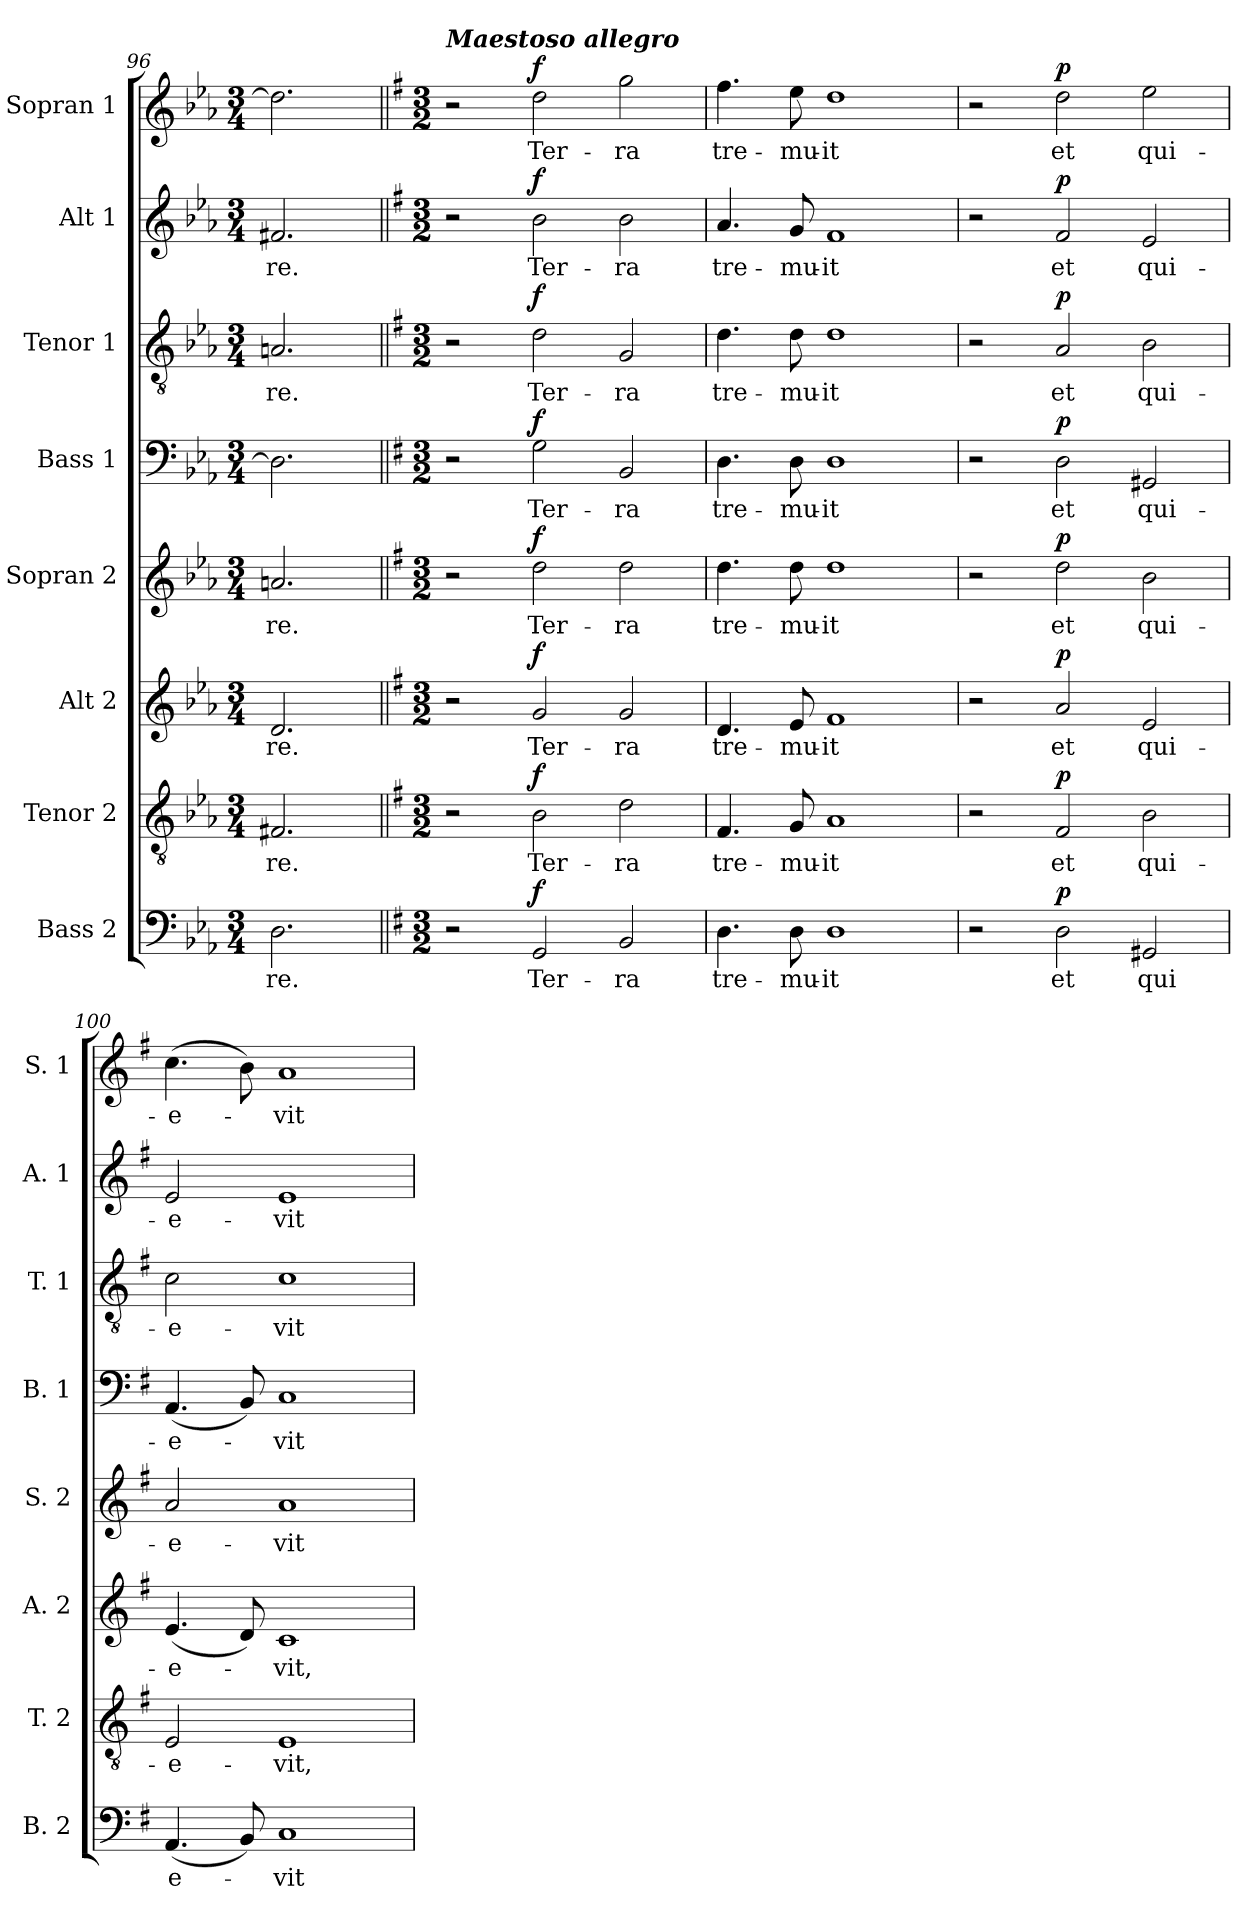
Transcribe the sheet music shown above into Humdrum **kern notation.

**kern	**text	**dynam	**kern	**text	**dynam	**kern	**text	**dynam	**kern	**text	**dynam	**kern	**text	**dynam	**kern	**text	**dynam	**kern	**text	**dynam	**kern	**text	**dynam
*part8	*part8	*part8	*part7	*part7	*part7	*part6	*part6	*part6	*part5	*part5	*part5	*part4	*part4	*part4	*part3	*part3	*part3	*part2	*part2	*part2	*part1	*part1	*part1
*staff8	*staff8	*staff8	*staff7	*staff7	*staff7	*staff6	*staff6	*staff6	*staff5	*staff5	*staff5	*staff4	*staff4	*staff4	*staff3	*staff3	*staff3	*staff2	*staff2	*staff2	*staff1	*staff1	*staff1
*I"Bass 2	*	*	*I"Tenor 2	*	*	*I"Alt 2	*	*	*I"Sopran 2	*	*	*I"Bass 1	*	*	*I"Tenor 1	*	*	*I"Alt 1	*	*	*I"Sopran 1	*	*
*I'B. 2	*	*	*I'T. 2	*	*	*I'A. 2	*	*	*I'S. 2	*	*	*I'B. 1	*	*	*I'T. 1	*	*	*I'A. 1	*	*	*I'S. 1	*	*
*clefF4	*	*	*clefGv2	*	*	*clefG2	*	*	*clefG2	*	*	*clefF4	*	*	*clefGv2	*	*	*clefG2	*	*	*clefG2	*	*
*k[b-e-a-]	*	*	*k[b-e-a-]	*	*	*k[b-e-a-]	*	*	*k[b-e-a-]	*	*	*k[b-e-a-]	*	*	*k[b-e-a-]	*	*	*k[b-e-a-]	*	*	*k[b-e-a-]	*	*
*E-:	*	*	*E-:	*	*	*E-:	*	*	*E-:	*	*	*E-:	*	*	*E-:	*	*	*E-:	*	*	*E-:	*	*
*M3/4	*	*	*M3/4	*	*	*M3/4	*	*	*M3/4	*	*	*M3/4	*	*	*M3/4	*	*	*M3/4	*	*	*M3/4	*	*
=96	=96	=96	=96	=96	=96	=96	=96	=96	=96	=96	=96	=96	=96	=96	=96	=96	=96	=96	=96	=96	=96	=96	=96
!	!LO:LY:b	!	!	!LO:LY:b	!	!	!LO:LY:b	!	!	!LO:LY:b	!	!	!	!	!	!LO:LY:b	!	!	!LO:LY:b	!	!	!	!
2.D\	-re.	.	2.F#X/	-re.	.	2.d/	-re.	.	2.an/	-re.	.	2.D\]	.	.	2.An/	-re.	.	2.f#X/	-re.	.	2.dd\]	.	.
!!LO:PB:g=z
=97||	=97||	=97||	=97||	=97||	=97||	=97||	=97||	=97||	=97||	=97||	=97||	=97||	=97||	=97||	=97||	=97||	=97||	=97||	=97||	=97||	=97||	=97||	=97||
*k[f#]	*	*	*k[f#]	*	*	*k[f#]	*	*	*k[f#]	*	*	*k[f#]	*	*	*k[f#]	*	*	*k[f#]	*	*	*k[f#]	*	*
*G:	*	*	*G:	*	*	*G:	*	*	*G:	*	*	*G:	*	*	*G:	*	*	*G:	*	*	*G:	*	*
*M3/2	*	*	*M3/2	*	*	*M3/2	*	*	*M3/2	*	*	*M3/2	*	*	*M3/2	*	*	*M3/2	*	*	*M3/2	*	*
!	!	!	!	!	!	!	!	!	!	!	!	!	!	!	!	!	!	!	!	!	!LO:TX:a:Bi:t=Maestoso allegro	!	!
2r	.	.	2r	.	.	2r	.	.	2r	.	.	2r	.	.	2r	.	.	2r	.	.	2r	.	.
!	!LO:LY:b	!LO:DY:a	!	!LO:LY:b	!LO:DY:a	!	!LO:LY:b	!LO:DY:a	!	!LO:LY:b	!LO:DY:a	!	!LO:LY:b	!LO:DY:a	!	!LO:LY:b	!LO:DY:a	!	!LO:LY:b	!LO:DY:a	!	!LO:LY:b	!LO:DY:a
2GG/	Ter-	f	2B\	Ter-	f	2g/	Ter-	f	2dd\	Ter-	f	2G\	Ter-	f	2d\	Ter-	f	2b\	Ter-	f	2dd\	Ter-	f
!	!LO:LY:b	!	!	!LO:LY:b	!	!	!LO:LY:b	!	!	!LO:LY:b	!	!	!LO:LY:b	!	!	!LO:LY:b	!	!	!LO:LY:b	!	!	!LO:LY:b	!
2BB/	-ra	.	2d\	-ra	.	2g/	-ra	.	2dd\	-ra	.	2BB/	-ra	.	2G/	-ra	.	2b\	-ra	.	2gg\	-ra	.
=98	=98	=98	=98	=98	=98	=98	=98	=98	=98	=98	=98	=98	=98	=98	=98	=98	=98	=98	=98	=98	=98	=98	=98
!	!LO:LY:b	!	!	!LO:LY:b	!	!	!LO:LY:b	!	!	!LO:LY:b	!	!	!LO:LY:b	!	!	!LO:LY:b	!	!	!LO:LY:b	!	!	!LO:LY:b	!
4.D\	tre-	.	4.F#/	tre-	.	4.d/	tre-	.	4.dd\	tre-	.	4.D\	tre-	.	4.d\	tre-	.	4.a/	tre-	.	4.ff#\	tre-	.
!	!LO:LY:b	!	!	!LO:LY:b	!	!	!LO:LY:b	!	!	!LO:LY:b	!	!	!LO:LY:b	!	!	!LO:LY:b	!	!	!LO:LY:b	!	!	!LO:LY:b	!
8D\	-mu-	.	8G/	-mu-	.	8e/	-mu-	.	8dd\	-mu-	.	8D\	-mu-	.	8d\	-mu-	.	8g/	-mu-	.	8ee\	-mu-	.
!	!LO:LY:b	!	!	!LO:LY:b	!	!	!LO:LY:b	!	!	!LO:LY:b	!	!	!LO:LY:b	!	!	!LO:LY:b	!	!	!LO:LY:b	!	!	!LO:LY:b	!
1D	-it	.	1A	-it	.	1f#	-it	.	1dd	-it	.	1D	-it	.	1d	-it	.	1f#	-it	.	1dd	-it	.
=99	=99	=99	=99	=99	=99	=99	=99	=99	=99	=99	=99	=99	=99	=99	=99	=99	=99	=99	=99	=99	=99	=99	=99
2r	.	.	2r	.	.	2r	.	.	2r	.	.	2r	.	.	2r	.	.	2r	.	.	2r	.	.
!	!LO:LY:b	!LO:DY:a	!	!LO:LY:b	!LO:DY:a	!	!LO:LY:b	!LO:DY:a	!	!LO:LY:b	!LO:DY:a	!	!LO:LY:b	!LO:DY:a	!	!LO:LY:b	!LO:DY:a	!	!LO:LY:b	!LO:DY:a	!	!LO:LY:b	!LO:DY:a
2D\	et	p	2F#/	et	p	2a/	et	p	2dd\	et	p	2D\	et	p	2A/	et	p	2f#/	et	p	2dd\	et	p
!	!LO:LY:b	!	!	!LO:LY:b	!	!	!LO:LY:b	!	!	!LO:LY:b	!	!	!LO:LY:b	!	!	!LO:LY:b	!	!	!LO:LY:b	!	!	!LO:LY:b	!
2GG#X/	qui	.	2B\	qui-	.	2e/	qui-	.	2b\	qui-	.	2GG#X/	qui-	.	2B\	qui-	.	2e/	qui-	.	2ee\	qui-	.
=100	=100	=100	=100	=100	=100	=100	=100	=100	=100	=100	=100	=100	=100	=100	=100	=100	=100	=100	=100	=100	=100	=100	=100
!	!LO:LY:b	!	!	!LO:LY:b	!	!	!LO:LY:b	!	!	!LO:LY:b	!	!	!LO:LY:b	!	!	!LO:LY:b	!	!	!LO:LY:b	!	!	!LO:LY:b	!
(<4.AA/	e-	.	2E/	-e-	.	(<4.e/	-e-	.	2a/	-e-	.	(<4.AA/	-e-	.	2c\	-e-	.	2e/	-e-	.	(>4.cc\	-e-	.
8BB/)	.	.	.	.	.	8d/)	.	.	.	.	.	8BB/)	.	.	.	.	.	.	.	.	8b\)	.	.
!	!LO:LY:b	!	!	!LO:LY:b	!	!	!LO:LY:b	!	!	!LO:LY:b	!	!	!LO:LY:b	!	!	!LO:LY:b	!	!	!LO:LY:b	!	!	!LO:LY:b	!
1C	-vit	.	1E	-vit,	.	1c	-vit,	.	1a	-vit	.	1C	-vit	.	1c	-vit	.	1e	-vit	.	1a	-vit	.
=	=	=	=	=	=	=	=	=	=	=	=	=	=	=	=	=	=	=	=	=	=	=	=
*-	*-	*-	*-	*-	*-	*-	*-	*-	*-	*-	*-	*-	*-	*-	*-	*-	*-	*-	*-	*-	*-	*-	*-
